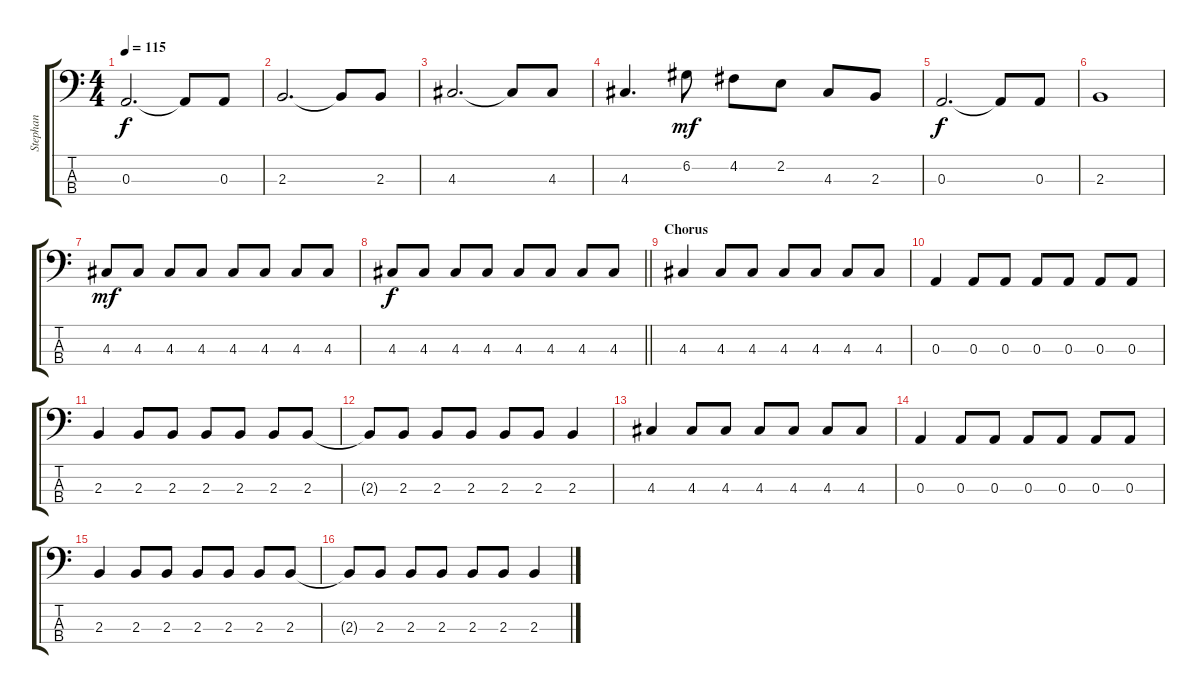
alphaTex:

\track ("Stephan" "Stephan") {instrument electricbassfinger}
\staff {score tabs}
\tuning (G2 D2 A1 E1) {hide}
\ts (4 4)
\tempo 115
\clef f4
\ks c
0.3.2{d dy f} 0.3{t}.8 0.3.8 |
2.3.2{d} 2.3{t}.8 2.3.8 |
4.3.2{d} 4.3{t}.8 4.3.8 |
4.3.4{d} 6.2.8{dy mf} 4.2.8 2.2.8 4.3.8 2.3.8 |
0.3.2{d dy f} 0.3{t}.8 0.3.8 |
2.3.1 |
4.3.8{dy mf volume 11 instrument electricbasspick} 4.3.8 4.3.8 4.3.8 4.3.8 4.3.8 4.3.8 4.3.8 |
\barLineRight lightlight
4.3.8{dy f} 4.3.8 4.3.8 4.3.8 4.3.8 4.3.8 4.3.8 4.3.8 |
\section ("" "Chorus")
4.3.4 4.3.8 4.3.8 4.3.8 4.3.8 4.3.8 4.3.8 |
0.3.4 0.3.8 0.3.8 0.3.8 0.3.8 0.3.8 0.3.8 |
2.3.4 2.3.8 2.3.8 2.3.8 2.3.8 2.3.8 2.3.8 |
2.3{t}.8 2.3.8 2.3.8 2.3.8 2.3.8 2.3.8 2.3.4 |
4.3.4 4.3.8 4.3.8 4.3.8 4.3.8 4.3.8 4.3.8 |
0.3.4 0.3.8 0.3.8 0.3.8 0.3.8 0.3.8 0.3.8 |
2.3.4 2.3.8 2.3.8 2.3.8 2.3.8 2.3.8 2.3.8 |
2.3{t}.8 2.3.8 2.3.8 2.3.8 2.3.8 2.3.8 2.3.4
